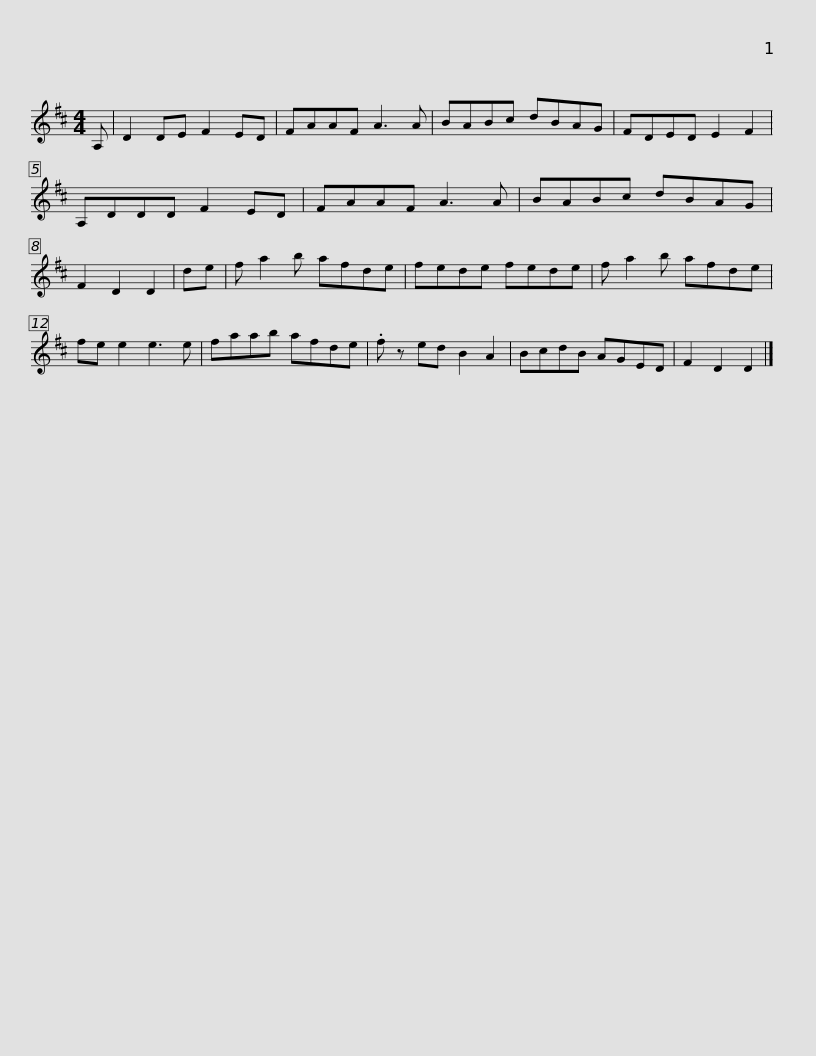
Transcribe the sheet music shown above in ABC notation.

X:1
L:1/8
M:4/4
I:linebreak $
K:D
V:1 treble
V:1
 A, | D2 DE F2 ED | FAAF A3 A | BABc dBAG | FDED E2 F2 | %5
 A,DDD F2 ED | FAAF A3 A |$ BABc dBAG | F2 D2 D2 | de | %10
 f a2 b afde | fede fede | f a2 b afde | fe e2 e3 e |$ faab afde | %15
 .f z ed B2 A2 | BcdB AGED | F2 D2 D2 |] %18
